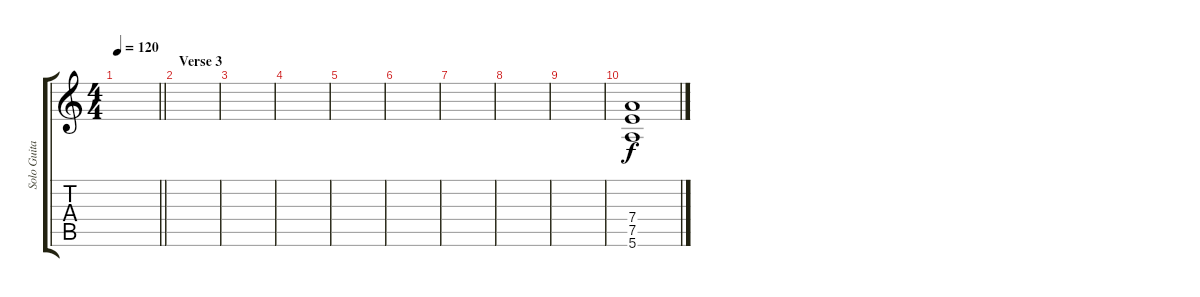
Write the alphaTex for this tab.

\track ("Solo Guitar" "Solo Guita") {instrument overdrivenguitar}
\staff {score tabs}
\tuning (E4 B3 G3 D3 A2 E2) {hide}
\ts (4 4)
\tempo 120
\clef g2
\barLineRight lightlight
\ks c
|
\section ("" "Verse 3")
|
|
|
|
|
|
|
|
(7.4 7.5 5.6).1
